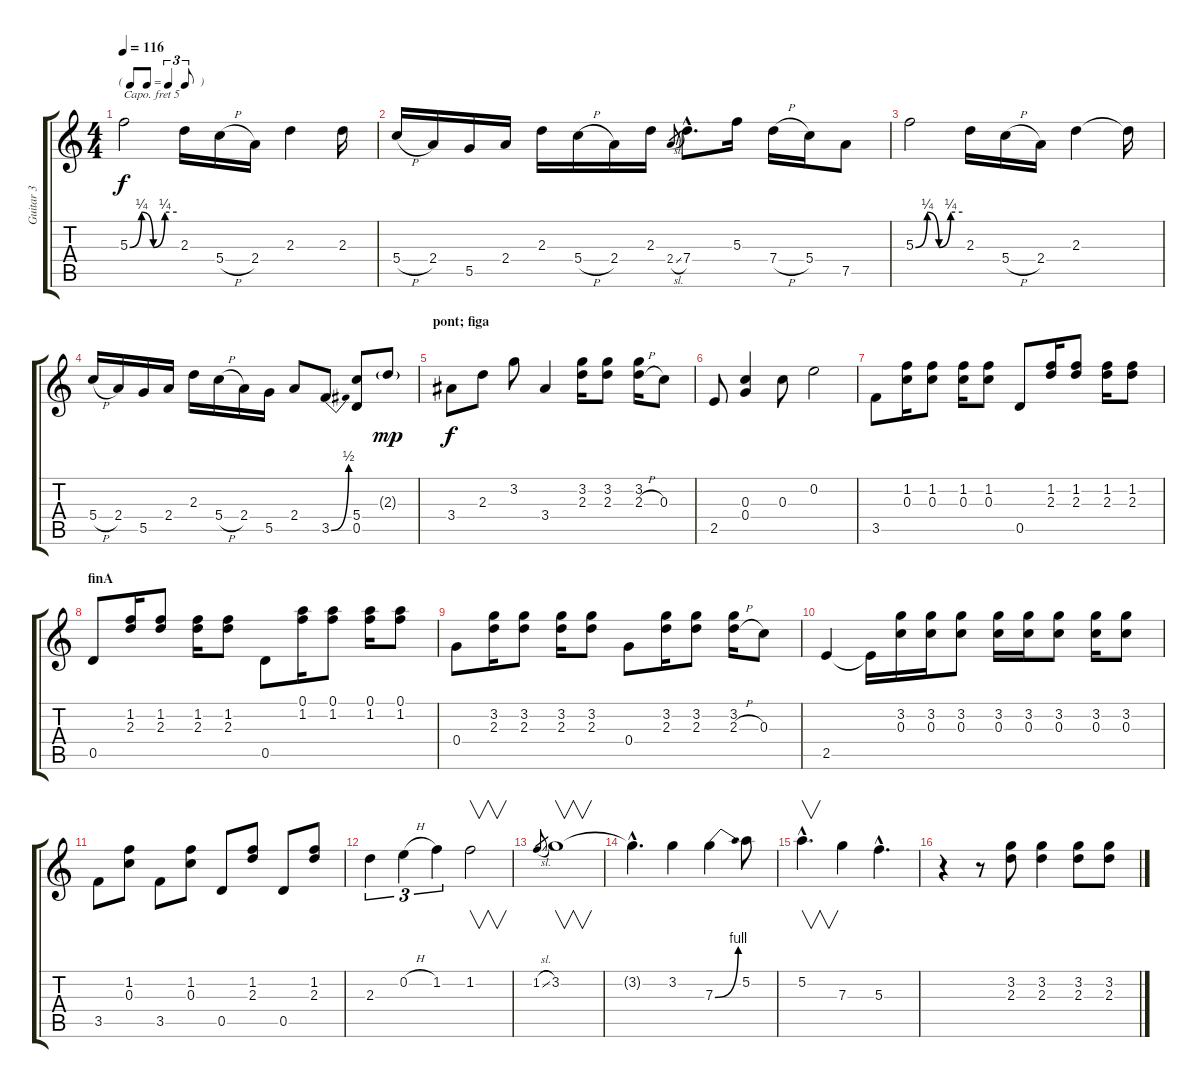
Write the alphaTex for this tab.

\track ("Guitar 3" "Guitar 3") {instrument electricguitarclean}
\staff {score tabs}
\capo 5
\tuning (E4 B3 G3 D3 A2 E2) {hide}
\ts (4 4)
\tf triplet8th
\tempo 116
\clef g2
\ks c
5.3{be (custom 0 0 15 1 30 0 45 1 60 1)}.2{dy f} 2.3.16 5.4{h}.16 2.4.16 2.3.4 2.3.16 |
5.4{h}.16 2.4.16 5.5.16 2.4.16 2.3.16 5.4{h}.16 2.4.16 2.3.16 2.4{sl}.8{gr} 7.4{hac}.8{d} 5.3.16 7.4{h}.16 5.4.16 7.5.8 |
5.3{be (custom 0 0 15 1 30 0 45 1 60 1)}.2 2.3.16 5.4{h}.16 2.4.16 2.3.4 2.3{t}.16 |
5.4{h}.16 2.4.16 5.5.16 2.4.16 2.3.16 5.4{h}.16 2.4.16 5.5.16 2.4.8 3.5{be (bend 0 0 60 2)}.8 (5.4 0.5).8 2.3{g}.8{dy mp} |
\section ("" "pont; figa")
3.4.8{dy f} 2.3.8 3.2.8 3.4.4 (3.2 2.3).16 (3.2 2.3).8 (3.2 2.3{h}).16 0.3.8 |
2.5.8 (0.3 0.4).4 0.3.8 0.2.2 |
3.5.8{volume 8 instrument electricguitarclean} (1.2 0.3).16 (1.2 0.3).8 (1.2 0.3).16 (1.2 0.3).8 0.5.8 (1.2 2.3).16 (1.2 2.3).8 (1.2 2.3).16 (1.2 2.3).8 |
\section ("" "finA")
0.5.8 (1.2 2.3).16 (1.2 2.3).8 (1.2 2.3).16 (1.2 2.3).8 0.5.8 (0.1 1.2).16 (0.1 1.2).8 (0.1 1.2).16 (0.1 1.2).8 |
0.4.8 (3.2 2.3).16 (3.2 2.3).8 (3.2 2.3).16 (3.2 2.3).8 0.4.8 (3.2 2.3).16 (3.2 2.3).8 (3.2 2.3{h}).16 0.3.8 |
2.5.4 2.5{t}.16 (3.2 0.3).16 (3.2 0.3).16 (3.2 0.3).8 (3.2 0.3).16 (3.2 0.3).16 (3.2 0.3).8 (3.2 0.3).16 (3.2 0.3).8 |
3.5.8 (1.2 0.3).8 3.5.8 (1.2 0.3).8 0.5.8 (1.2 2.3).8 0.5.8 (1.2 2.3).8 |
2.3.4{tu (3 2) volume 13 instrument distortionguitar} 0.2{h}.4{tu (3 2)} 1.2.4{tu (3 2)} 1.2.2{v} |
1.2{sl}.8{gr} 3.2.1{v} |
3.2{hac t}.4{d} 3.2.4 7.3{be (bend 0 0 60 4)}.4 5.2.8 |
5.2{hac}.4{v d} 7.3.4 5.3{hac}.4{d} |
r.4 r.8 (3.2 2.3).8 (3.2 2.3).4 (3.2 2.3).8 (3.2 2.3).8
